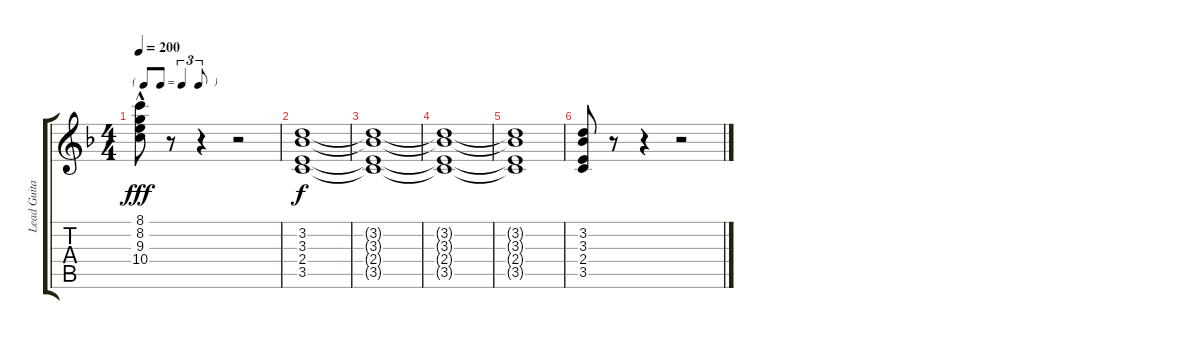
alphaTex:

\track ("Lead Guitar" "Lead Guita") {instrument distortionguitar}
\staff {score tabs}
\tuning (E4 B3 G3 D3 A2 E2) {hide}
\ts (4 4)
\tf triplet8th
\tempo 200
\clef g2
\ks f
(8.1{hac} 8.2{hac} 9.3{hac} 10.4{hac}).8{dy fff} r.8 r.4 r.2 |
(3.2 3.3 2.4 3.5).1{dy f} |
(3.2{t} 3.3{t} 2.4{t} 3.5{t}).1 |
(3.2{t} 3.3{t} 2.4{t} 3.5{t}).1 |
(3.2{t} 3.3{t} 2.4{t} 3.5{t}).1 |
(3.2 3.3 2.4 3.5).8 r.8 r.4 r.2
